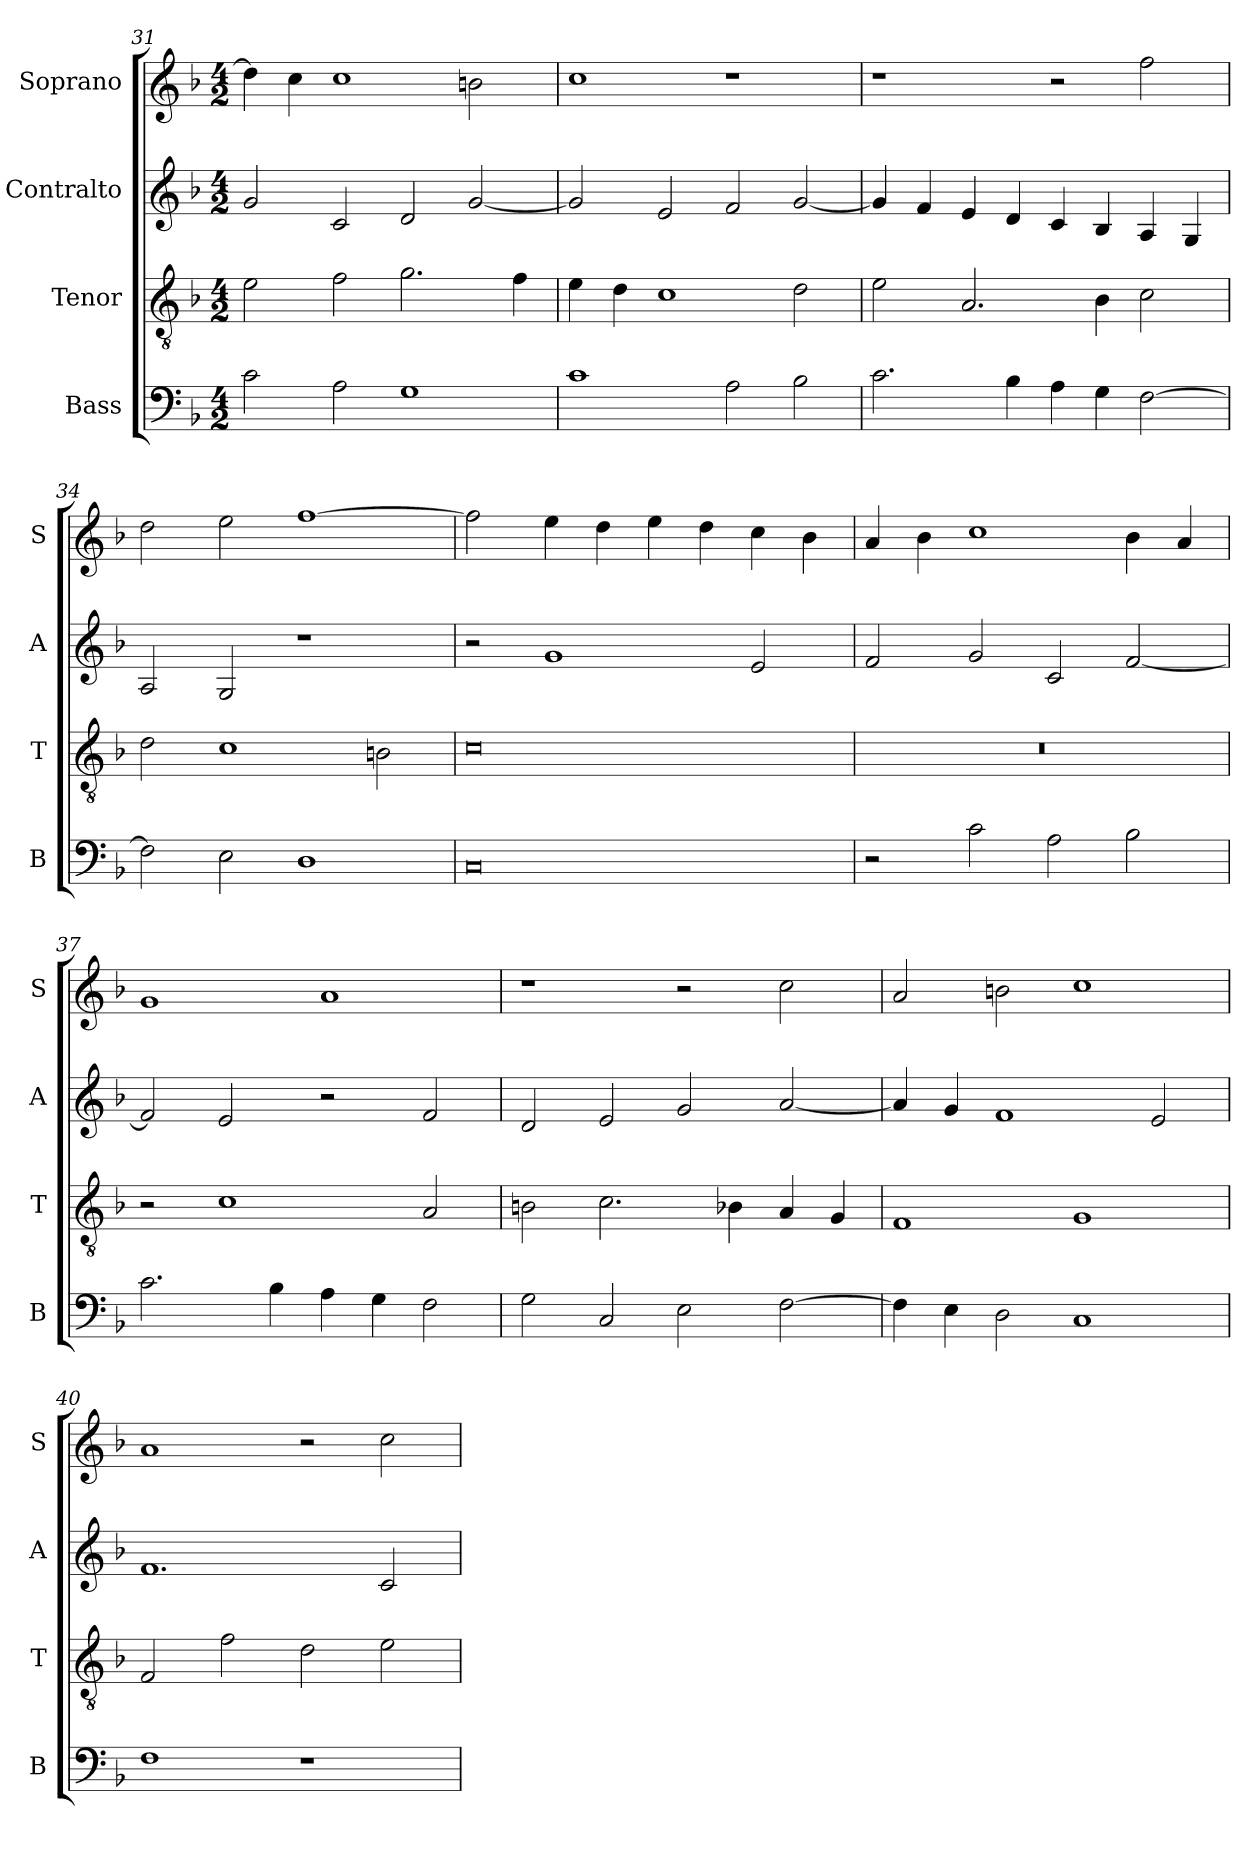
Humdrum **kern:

**kern	**kern	**kern	**kern
*part4	*part3	*part2	*part1
*staff4	*staff3	*staff2	*staff1
*I"Bass	*I"Tenor	*I"Contralto	*I"Soprano
*I'B	*I'T	*I'A	*I'S
*clefF4	*clefGv2	*clefG2	*clefG2
*k[b-]	*k[b-]	*k[b-]	*k[b-]
*F:ion	*F:ion	*F:ion	*F:ion
*M4/2	*M4/2	*M4/2	*M4/2
=31	=31	=31	=31
2c	2e	2g	4dd]
.	.	.	4cc
2A	2f	2c	1cc
1G	2.g	2d	.
.	.	[2g	2bn
.	4f	.	.
=32	=32	=32	=32
1c	4e	2g]	1cc
.	4d	.	.
.	1c	2e	.
2A	.	2f	1r
2B-	2d	[2g	.
=33	=33	=33	=33
2.c	2e	4g]	1r
.	.	4f	.
.	2.A	4e	.
4B-	.	4d	.
4A	.	4c	2r
4G	4B-	4B-	.
[2F	2c	4A	2ff
.	.	4G	.
=34	=34	=34	=34
2F]	2d	2A	2dd
2E	1c	2G	2ee
1D	.	1r	[1ff
.	2Bn	.	.
=35	=35	=35	=35
0C	0c	2r	2ff]
.	.	1g	4ee
.	.	.	4dd
.	.	.	4ee
.	.	.	4dd
.	.	2e	4cc
.	.	.	4b-
=36	=36	=36	=36
2r	0r	2f	4a
.	.	.	4b-
2c	.	2g	1cc
2A	.	2c	.
2B-	.	[2f	4b-
.	.	.	4a
=37	=37	=37	=37
2.c	2r	2f]	1g
.	1c	2e	.
4B-	.	.	.
4A	.	2r	1a
4G	.	.	.
2F	2A	2f	.
=38	=38	=38	=38
2G	2Bn	2d	1r
2C	2.c	2e	.
2E	.	2g	2r
.	4B-X	.	.
[2F	4A	[2a	2cc
.	4G	.	.
=39	=39	=39	=39
4F]	1F	4a]	2a
4E	.	4g	.
2D	.	1f	2bn
1C	1G	.	1cc
.	.	2e	.
=40	=40	=40	=40
1F	2F	1.f	1a
.	2f	.	.
1r	2d	.	2r
.	2e	2c	2cc
=	=	=	=
*-	*-	*-	*-
